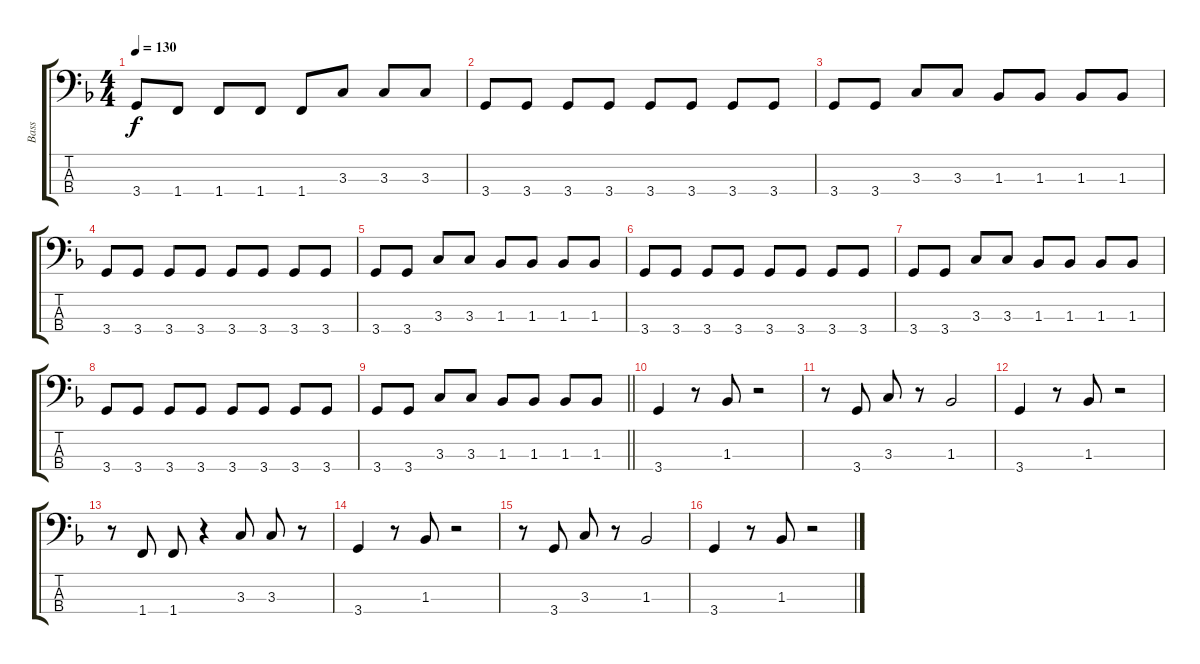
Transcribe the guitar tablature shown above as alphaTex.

\track ("Bass" "Bass") {instrument electricbassfinger}
\staff {score tabs}
\tuning (G2 D2 A1 E1) {hide}
\ts (4 4)
\tempo 130
\clef f4
\ks f
3.4.8{dy f} 1.4.8 1.4.8 1.4.8 1.4.8 3.3.8 3.3.8 3.3.8 |
3.4.8 3.4.8 3.4.8 3.4.8 3.4.8 3.4.8 3.4.8 3.4.8 |
3.4.8 3.4.8 3.3.8 3.3.8 1.3.8 1.3.8 1.3.8 1.3.8 |
3.4.8 3.4.8 3.4.8 3.4.8 3.4.8 3.4.8 3.4.8 3.4.8 |
3.4.8 3.4.8 3.3.8 3.3.8 1.3.8 1.3.8 1.3.8 1.3.8 |
3.4.8 3.4.8 3.4.8 3.4.8 3.4.8 3.4.8 3.4.8 3.4.8 |
3.4.8 3.4.8 3.3.8 3.3.8 1.3.8 1.3.8 1.3.8 1.3.8 |
3.4.8 3.4.8 3.4.8 3.4.8 3.4.8 3.4.8 3.4.8 3.4.8 |
\barLineRight lightlight
3.4.8 3.4.8 3.3.8 3.3.8 1.3.8 1.3.8 1.3.8 1.3.8 |
3.4.4 r.8 1.3.8 r.2 |
r.8 3.4.8 3.3.8 r.8 1.3.2 |
3.4.4 r.8 1.3.8 r.2 |
r.8 1.4.8 1.4.8 r.4 3.3.8 3.3.8 r.8 |
3.4.4 r.8 1.3.8 r.2 |
r.8 3.4.8 3.3.8 r.8 1.3.2 |
3.4.4 r.8 1.3.8 r.2
